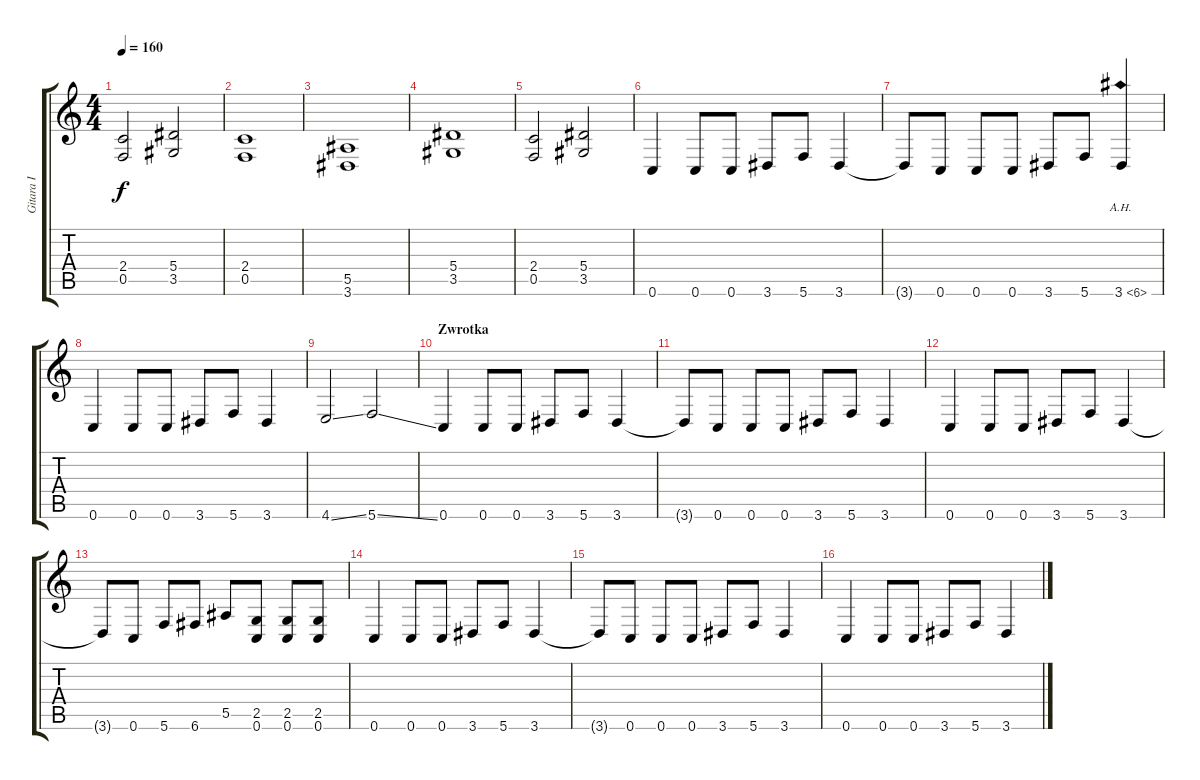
\track ("Gitara I" "Gitara I") {instrument distortionguitar}
\staff {score tabs}
\tuning (C4 G3 Eb3 Bb2 F2 C2) {hide}
\ts (4 4)
\tempo 160
\clef g2
\ks c
(2.4 0.5).2{dy f} (5.4 3.5).2 |
(2.4 0.5).1 |
(5.5 3.6).1 |
(5.4 3.5).1 |
(2.4 0.5).2 (5.4 3.5).2 |
0.6.4{balance 0} 0.6.8 0.6.8 3.6.8 5.6.8 3.6.4 |
3.6{t}.8 0.6.8 0.6.8 0.6.8 3.6.8 5.6.8 3.6{ah 3}.4 |
0.6.4 0.6.8 0.6.8 3.6.8 5.6.8 3.6.4 |
4.6{ss}.2 5.6{ss}.2 |
\section ("" "Zwrotka")
0.6.4{balance 8} 0.6.8 0.6.8 3.6.8 5.6.8 3.6.4 |
3.6{t}.8 0.6.8 0.6.8 0.6.8 3.6.8 5.6.8 3.6.4 |
0.6.4 0.6.8 0.6.8 3.6.8 5.6.8 3.6.4 |
3.6{t}.8 0.6.8 5.6.8 6.6.8 5.5.8 (2.5 0.6).8 (2.5 0.6).8 (2.5 0.6).8 |
0.6.4 0.6.8 0.6.8 3.6.8 5.6.8 3.6.4 |
3.6{t}.8 0.6.8 0.6.8 0.6.8 3.6.8 5.6.8 3.6.4 |
0.6.4 0.6.8 0.6.8 3.6.8 5.6.8 3.6.4
